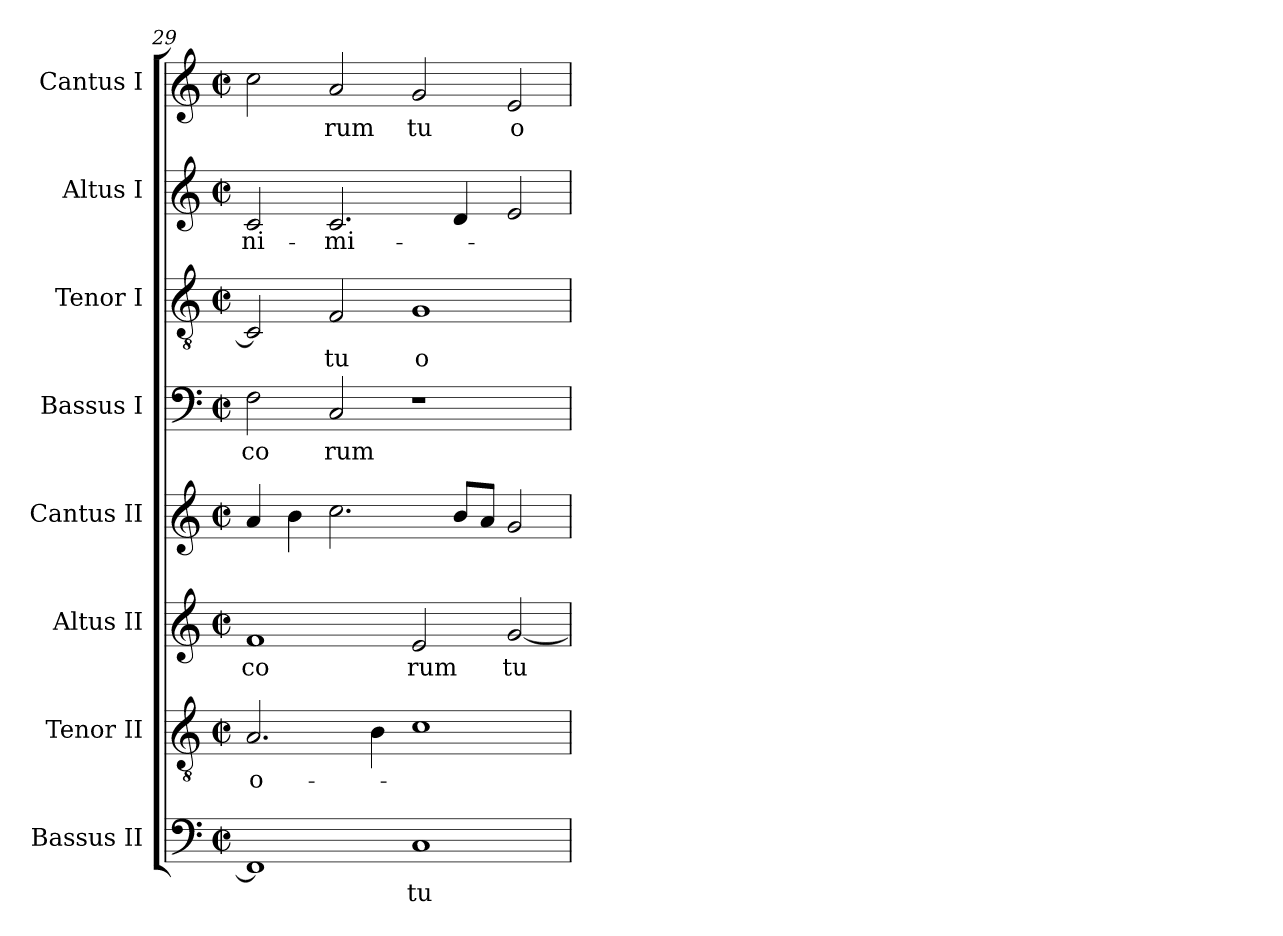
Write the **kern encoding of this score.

**kern	**text	**kern	**text	**kern	**text	**kern	**kern	**text	**kern	**text	**kern	**text	**kern	**text
*part8	*part8	*part7	*part7	*part6	*part6	*part5	*part4	*part4	*part3	*part3	*part2	*part2	*part1	*part1
*staff8	*staff8	*staff7	*staff7	*staff6	*staff6	*staff5	*staff4	*staff4	*staff3	*staff3	*staff2	*staff2	*staff1	*staff1
*I"Bassus II	*	*I"Tenor II	*	*I"Altus II	*	*I"Cantus II	*I"Bassus I	*	*I"Tenor I	*	*I"Altus I	*	*I"Cantus I	*
*clefF4	*	*clefGv2	*	*clefG2	*	*clefG2	*clefF4	*	*clefGv2	*	*clefG2	*	*clefG2	*
*M2/2	*	*M2/2	*	*M2/2	*	*M2/2	*M2/2	*	*M2/2	*	*M2/2	*	*M2/2	*
*met(c|)	*	*met(c|)	*	*met(c|)	*	*met(c|)	*met(c|)	*	*met(c|)	*	*met(c|)	*	*met(c|)	*
=29	=29	=29	=29	=29	=29	=29	=29	=29	=29	=29	=29	=29	=29	=29
!	!	!	!LO:LY:b:cj	!	!LO:LY:b:cj	!	!	!LO:LY:b:cj	!	!	!	!LO:LY:b:cj	!	!
1FF]	.	2.A/	-o-	1f	co	4a/	2F\	co	2C/]	.	2c/	-ni-	2cc\	.
.	.	.	.	.	.	4b\	.	.	.	.	.	.	.	.
!	!	!	!	!	!	!	!	!LO:LY:b:cj	!	!LO:LY:b:cj	!	!LO:LY:b	!	!LO:LY:b:cj
.	.	.	.	.	.	2.cc\	2C/	rum	2F/	tu	2.c/	-mi-	2a/	rum
.	.	4B\	.	.	.	.	.	.	.	.	.	.	.	.
!	!LO:LY:b:cj	!	!	!	!LO:LY:b:cj	!	!	!	!	!LO:LY:b:cj	!	!	!	!LO:LY:b:cj
1C	tu	1c	.	2e/	rum	.	1r	.	1G	o	.	.	2g/	tu
.	.	.	.	.	.	8b/L	.	.	.	.	4d/	.	.	.
.	.	.	.	.	.	8a/J	.	.	.	.	.	.	.	.
!	!	!	!	!	!LO:LY:b:cj	!	!	!	!	!	!	!	!	!LO:LY:b:cj
.	.	.	.	[>2g/	tu	2g/	.	.	.	.	2e/	.	2e/	o
=	=	=	=	=	=	=	=	=	=	=	=	=	=	=
*-	*-	*-	*-	*-	*-	*-	*-	*-	*-	*-	*-	*-	*-	*-
